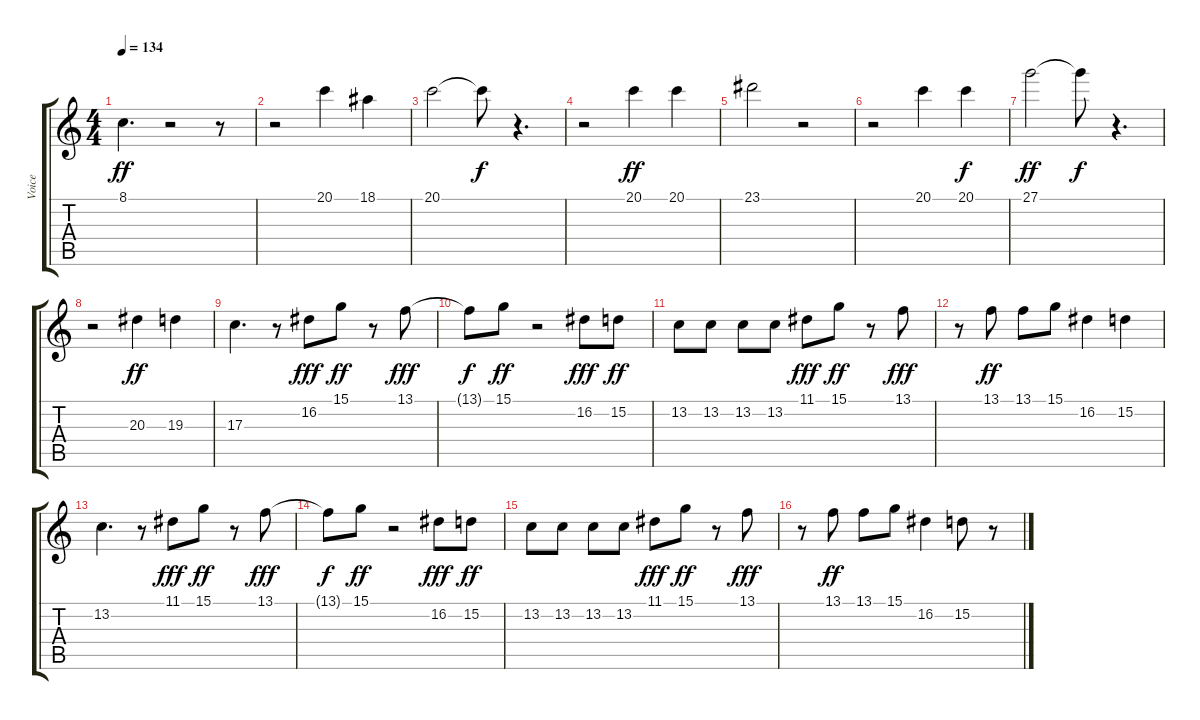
\track ("Voice" "Voice") {instrument panflute}
\staff {score tabs}
\tuning (E4 B3 G3 D3 A2 E2) {hide}
\ts (4 4)
\tempo 134
\clef g2
\ks c
8.1.4{d dy ff} r.2 r.8 |
r.2 20.1.4 18.1.4 |
20.1.2 20.1{t}.8{dy f} r.4{d} |
r.2 20.1.4{dy ff} 20.1.4 |
23.1.2 r.2 |
r.2 20.1.4 20.1.4{dy f} |
27.1.2{dy ff} 27.1{t}.8{dy f} r.4{d} |
r.2 20.3.4{dy ff} 19.3.4 |
17.3.4{d} r.8 16.2.8{dy fff} 15.1.8{dy ff} r.8 13.1.8{dy fff} |
13.1{t}.8{dy f} 15.1.8{dy ff} r.2 16.2.8{dy fff} 15.2.8{dy ff} |
13.2.8 13.2.8 13.2.8 13.2.8 11.1.8{dy fff} 15.1.8{dy ff} r.8 13.1.8{dy fff} |
r.8 13.1.8{dy ff} 13.1.8 15.1.8 16.2.4 15.2.4 |
13.2.4{d} r.8 11.1.8{dy fff} 15.1.8{dy ff} r.8 13.1.8{dy fff} |
13.1{t}.8{dy f} 15.1.8{dy ff} r.2 16.2.8{dy fff} 15.2.8{dy ff} |
13.2.8 13.2.8 13.2.8 13.2.8 11.1.8{dy fff} 15.1.8{dy ff} r.8 13.1.8{dy fff} |
r.8 13.1.8{dy ff} 13.1.8 15.1.8 16.2.4 15.2.8 r.8
